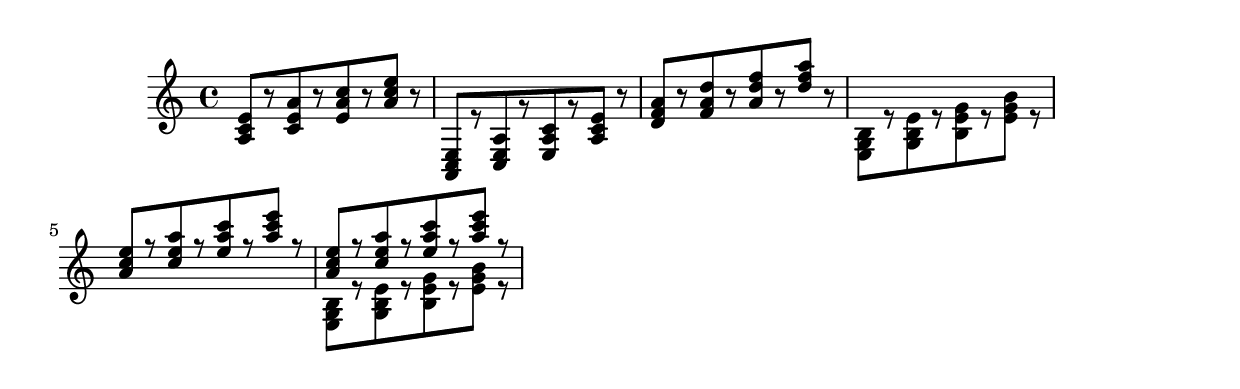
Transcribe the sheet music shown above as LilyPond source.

\header {
    texidoc = "Rests under beams are only moved if necessary."
}

\version "2.3.4"

fig =   \relative c' {
    <a c e>8[ r <c e a> r <e a c> r <a c e>]  r |
}

			 
\score {
   \relative c' \new Staff {
     \fig 
      \transpose c c,  \fig
      \new Voice { \stemUp \transpose c f  \fig }
      <<
	  \\
	  \transpose f c \fig
      >>
      
      <<
	  { \transpose c c' \fig }
	  \\
	  {} 
      >>
      
      << \transpose c c' \fig \\
	  \transpose f c \fig
      >>
  }

  \paper {
      raggedright = ##t
  }
}

